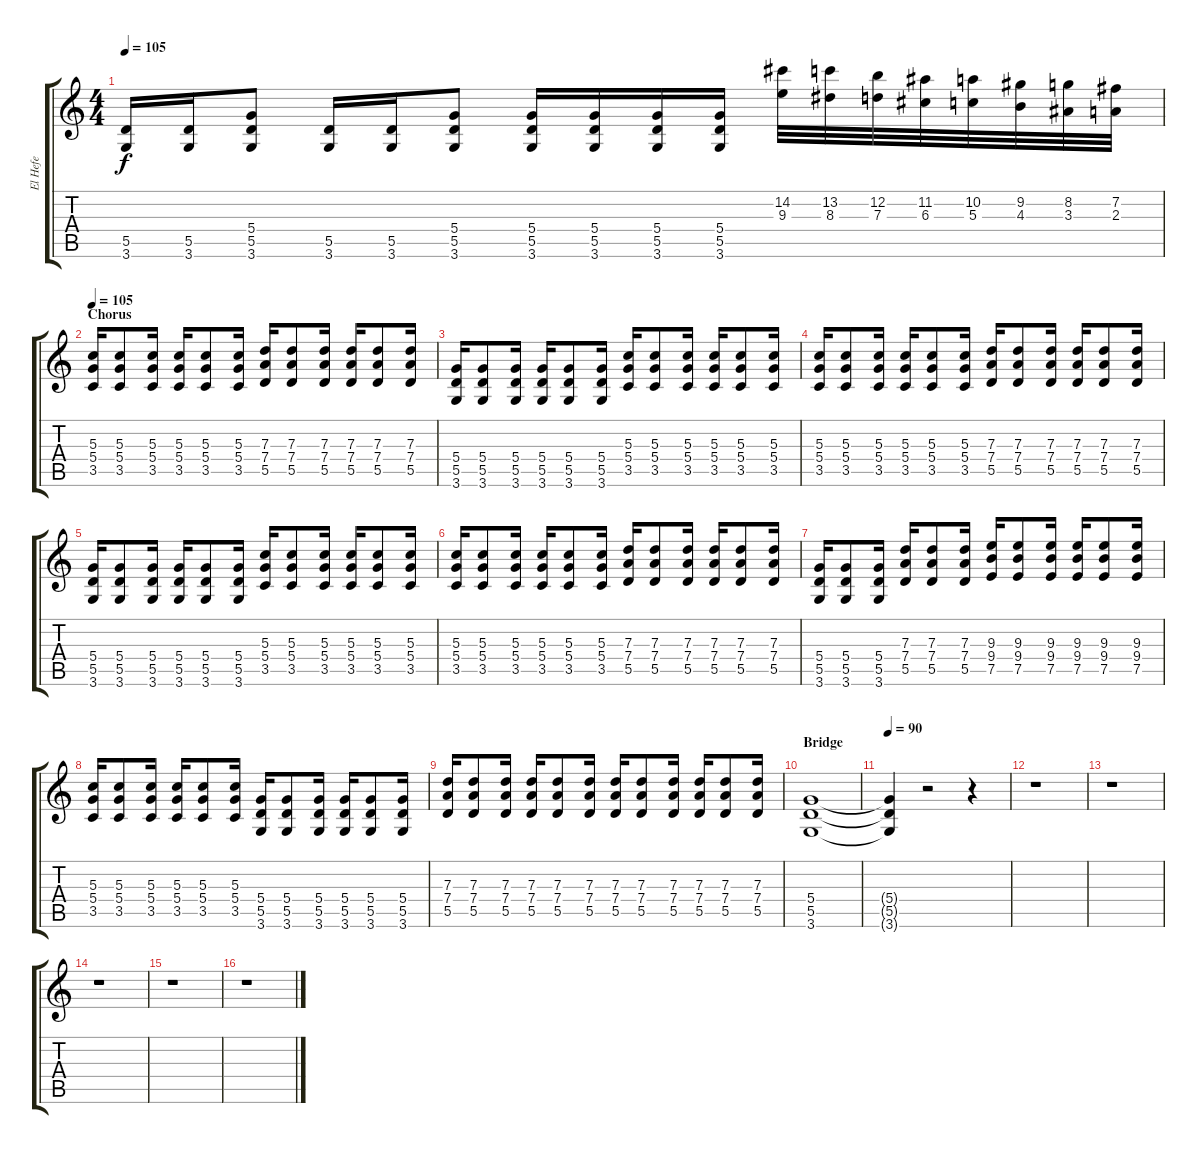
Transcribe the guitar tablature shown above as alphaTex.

\track ("El Hefe" "El Hefe") {instrument overdrivenguitar}
\staff {score tabs}
\tuning (E4 B3 G3 D3 A2 E2) {hide}
\ts (4 4)
\tempo 105
\clef g2
\ks c
(5.5 3.6).16{dy f volume 11 instrument electricguitarmuted} (5.5 3.6).16 (5.4 5.5 3.6).8{volume 14 instrument overdrivenguitar} (5.5 3.6).16{volume 11 instrument electricguitarmuted} (5.5 3.6).16 (5.4 5.5 3.6).8{volume 14 instrument overdrivenguitar} (5.4 5.5 3.6).16 (5.4 5.5 3.6).16 (5.4 5.5 3.6).16 (5.4 5.5 3.6).16 (14.2 9.3).32 (13.2 8.3).32 (12.2 7.3).32 (11.2 6.3).32 (10.2 5.3).32 (9.2 4.3).32 (8.2 3.3).32 (7.2 2.3).32 |
\section ("" "Chorus")
\tempo 105
(5.3 5.4 3.5).16 (5.3 5.4 3.5).8 (5.3 5.4 3.5).16 (5.3 5.4 3.5).16 (5.3 5.4 3.5).8 (5.3 5.4 3.5).16 (7.3 7.4 5.5).16 (7.3 7.4 5.5).8 (7.3 7.4 5.5).16 (7.3 7.4 5.5).16 (7.3 7.4 5.5).8 (7.3 7.4 5.5).16 |
(5.4 5.5 3.6).16 (5.4 5.5 3.6).8 (5.4 5.5 3.6).16 (5.4 5.5 3.6).16 (5.4 5.5 3.6).8 (5.4 5.5 3.6).16 (5.3 5.4 3.5).16 (5.3 5.4 3.5).8 (5.3 5.4 3.5).16 (5.3 5.4 3.5).16 (5.3 5.4 3.5).8 (5.3 5.4 3.5).16 |
(5.3 5.4 3.5).16 (5.3 5.4 3.5).8 (5.3 5.4 3.5).16 (5.3 5.4 3.5).16 (5.3 5.4 3.5).8 (5.3 5.4 3.5).16 (7.3 7.4 5.5).16 (7.3 7.4 5.5).8 (7.3 7.4 5.5).16 (7.3 7.4 5.5).16 (7.3 7.4 5.5).8 (7.3 7.4 5.5).16 |
(5.4 5.5 3.6).16 (5.4 5.5 3.6).8 (5.4 5.5 3.6).16 (5.4 5.5 3.6).16 (5.4 5.5 3.6).8 (5.4 5.5 3.6).16 (5.3 5.4 3.5).16 (5.3 5.4 3.5).8 (5.3 5.4 3.5).16 (5.3 5.4 3.5).16 (5.3 5.4 3.5).8 (5.3 5.4 3.5).16 |
(5.3 5.4 3.5).16 (5.3 5.4 3.5).8 (5.3 5.4 3.5).16 (5.3 5.4 3.5).16 (5.3 5.4 3.5).8 (5.3 5.4 3.5).16 (7.3 7.4 5.5).16 (7.3 7.4 5.5).8 (7.3 7.4 5.5).16 (7.3 7.4 5.5).16 (7.3 7.4 5.5).8 (7.3 7.4 5.5).16 |
(5.4 5.5 3.6).16 (5.4 5.5 3.6).8 (5.4 5.5 3.6).16 (7.3 7.4 5.5).16 (7.3 7.4 5.5).8 (7.3 7.4 5.5).16 (9.3 9.4 7.5).16 (9.3 9.4 7.5).8 (9.3 9.4 7.5).16 (9.3 9.4 7.5).16 (9.3 9.4 7.5).8 (9.3 9.4 7.5).16 |
(5.3 5.4 3.5).16 (5.3 5.4 3.5).8 (5.3 5.4 3.5).16 (5.3 5.4 3.5).16 (5.3 5.4 3.5).8 (5.3 5.4 3.5).16 (5.4 5.5 3.6).16 (5.4 5.5 3.6).8 (5.4 5.5 3.6).16 (5.4 5.5 3.6).16 (5.4 5.5 3.6).8 (5.4 5.5 3.6).16 |
(7.3 7.4 5.5).16 (7.3 7.4 5.5).8 (7.3 7.4 5.5).16 (7.3 7.4 5.5).16 (7.3 7.4 5.5).8 (7.3 7.4 5.5).16 (7.3 7.4 5.5).16 (7.3 7.4 5.5).8 (7.3 7.4 5.5).16 (7.3 7.4 5.5).16 (7.3 7.4 5.5).8 (7.3 7.4 5.5).16 |
\section ("" "Bridge")
(5.4 5.5 3.6).1 |
\tempo 90
(5.4{t} 5.5{t} 3.6{t}).4 r.2 r.4 |
r.1 |
r.1 |
r.1 |
r.1 |
r.1
